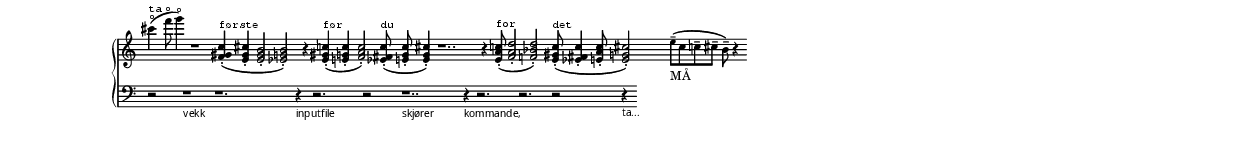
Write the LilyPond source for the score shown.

\version "2.24.4"

\version "2.24.4"
\version "2.24.4"

% http://lsr.di.unimi.it/LSR/Item?u=1&id=969
% contributed by Klaus Blum

#(define-markup-command (on-color layout props color arg) (color? markup?)
   (let* ((stencil (interpret-markup layout props arg))
          (X-ext (ly:stencil-extent stencil X))
          (Y-ext (ly:stencil-extent stencil Y)))

     (ly:stencil-add 
       (stencil-with-color
         (ly:round-filled-box X-ext Y-ext 0)
         color)
       stencil)))

%% end of snippet

%\include "~/Projektfiler/Stylesheets/variabler.scm"
%\include "./my-repl-defuns.scm"

upper = \fixed c {

<>^\markup {\override #'(font-name .
               "freemono") "ta" } 
\set Staff.midiInstrument = "Drawbar Organ"
 cis'''4(\flageolet f'''8\flageolet g'''4)\flageolet  r1 
\set Staff.midiInstrument = "Percussive Organ"
<>^\markup {\override #'(font-name .
               "freemono") "første" }  < f' gis' c'' >4(\staccato < e' gis' cis'' >4\staccato < e' gis' b' >2\staccato < ees' g' b' >2)\staccato  \tuplet 1/9 { r4*1/9 } 
\set Staff.midiInstrument = "Percussive Organ"
<>^\markup {\override #'(font-name .
               "freemono") "før" }  < ees' gis' c'' >4(\staccato < e' g' c'' >4\staccato < f' a' c'' >2)\staccato 
\set Staff.midiInstrument = "Percussive Organ"
<>^\markup {\override #'(font-name .
               "freemono") "du" }  < ees' fis' c'' >8(\staccato < e' g' c'' >8\staccato < e' g' cis'' >4)\staccato  r1..  \tuplet 1/9 { r4*1/9 } 
\set Staff.midiInstrument = "Percussive Organ"
<>^\markup {\override #'(font-name .
               "freemono") "for" }  < e' a' c'' >8(\staccato < fis' a' d'' >2\staccato < f' bes' d'' >2)\staccato 
\set Staff.midiInstrument = "Percussive Organ"
<>^\markup {\override #'(font-name .
               "freemono") "det" }  < e' gis' c'' >8(\staccato < ees' fis' c'' >4\staccato < e' a' c'' >8\staccato < e' g' cis'' >2)\staccato 
\set Staff.midiInstrument = "Electric Piano 2"
<>_\markup \smallCaps \fontsize #4 {må}\magnifyMusic #6/7 e''8\tenuto( \tuplet 3/2 { cis''8*3/2 } c''8\tenuto cis''8\tenuto bes'8\tenuto)  \tuplet 1/5 { r4*1/5 } 
}

\version "2.24.4"
\version "2.24.4"

% http://lsr.di.unimi.it/LSR/Item?u=1&id=969
% contributed by Klaus Blum

#(define-markup-command (on-color layout props color arg) (color? markup?)
   (let* ((stencil (interpret-markup layout props arg))
          (X-ext (ly:stencil-extent stencil X))
          (Y-ext (ly:stencil-extent stencil Y)))

     (ly:stencil-add 
       (stencil-with-color
         (ly:round-filled-box X-ext Y-ext 0)
         color)
       stencil)))

%% end of snippet

%\include "~/Projektfiler/Stylesheets/variabler.scm"
%\include "./my-repl-defuns.scm"

lower = \fixed c {

 r2 
\set Staff.midiInstrument = "Bright Acoustic Piano"
<>-\markup \fontsize #-1 {\override #'(font-name .
               "Andika") vekk}
 r1  r1. 
\set Staff.midiInstrument = "Bright Acoustic Piano"
<>-\markup \fontsize #-1 {\override #'(font-name .
               "Andika") inputfile}
 \tuplet 1/9 { r4*1/9 }  r2.  r2 
\set Staff.midiInstrument = "Bright Acoustic Piano"
<>-\markup \fontsize #-1 {\override #'(font-name .
               "Andika") skjører}
 r1.. 
\set Staff.midiInstrument = "Bright Acoustic Piano"
<>-\markup \fontsize #-1 {\override #'(font-name .
               "Andika") kommande,}
 \tuplet 1/9 { r4*1/9 }  r2.  r2.  r2 
\set Staff.midiInstrument = "Bright Acoustic Piano"
<>-\markup \fontsize #-1 {\override #'(font-name .
               "Andika") ta...}
 \tuplet 1/5 { r4*1/5 } 
}


%#(set! paper-alist (cons '("my size" . (cons (* 50 cm) (* 200 cm))) paper-alist))
%#(set-default-paper-size "my size")
#(set-global-staff-size 10)


\paper { %systems-per-page = #1
  top-margin = 0\mm
  bottom-margin = 0\mm
  left-margin = 5\mm
  right-margin = 0\mm

}

%% ser finere ut uten tupletnumbers
global = { \override TupletNumber.text = "" \time 32/2 }
  \header {
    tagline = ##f
  }

\score {
   \new PianoStaff \with { instrumentName = "" }
   <<
     \new Staff = "upper" { \global \upper }
     \new Staff = "lower" { \clef bass \global \lower }
   >>
   \layout { 
       ragged-right = ##t
     \context {
       \Staff
       \omit TimeSignature
       \omit BarLine
     }
     \context { \Score     forbidBreakBetweenBarLines = ##f }
     \context { \Voice   \remove Forbid_line_break_engraver } }
}
